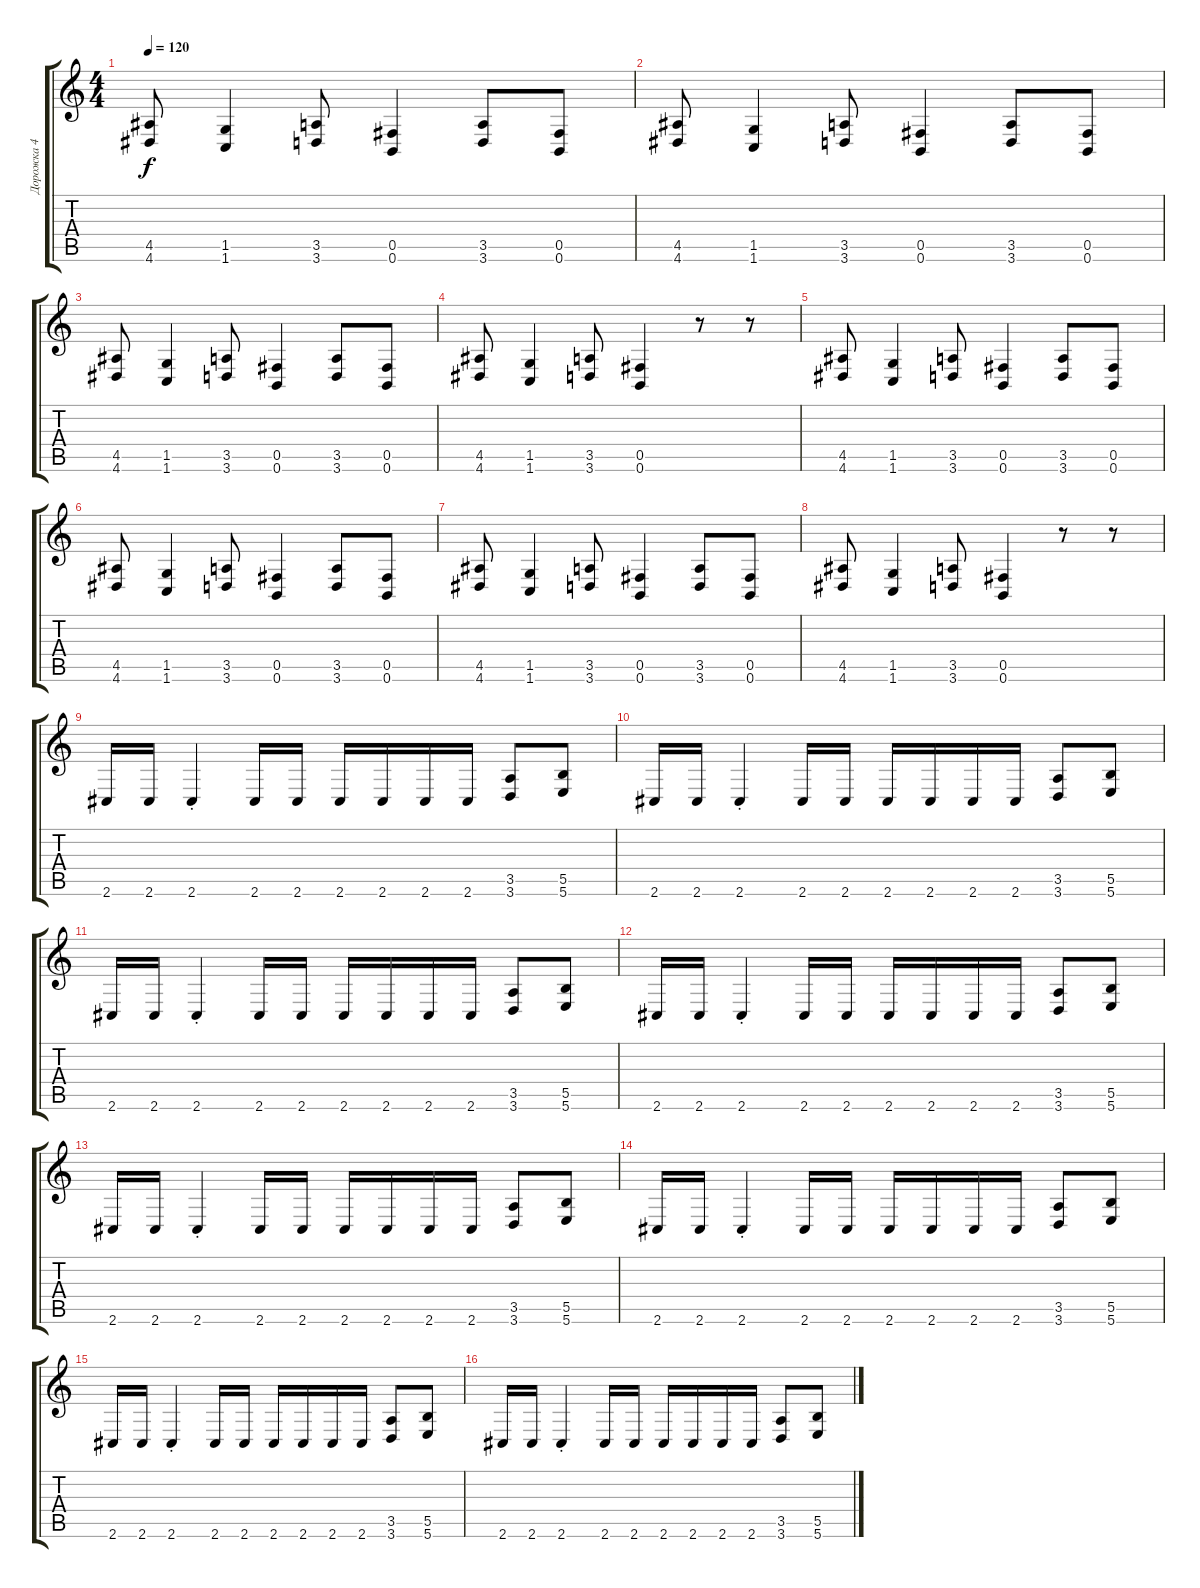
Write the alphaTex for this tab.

\track ("Дорожка 4" "Дорожка 4") {instrument distortionguitar}
\staff {score tabs}
\tuning (Db4 Ab3 E3 B2 Gb2 B1) {hide}
\ts (4 4)
\tempo 120
\clef g2
\ks c
(4.5 4.6).8{dy f} (1.5 1.6).4 (3.5 3.6).8 (0.5 0.6).4 (3.5 3.6).8 (0.5 0.6).8 |
(4.5 4.6).8 (1.5 1.6).4 (3.5 3.6).8 (0.5 0.6).4 (3.5 3.6).8 (0.5 0.6).8 |
(4.5 4.6).8 (1.5 1.6).4 (3.5 3.6).8 (0.5 0.6).4 (3.5 3.6).8 (0.5 0.6).8 |
(4.5 4.6).8 (1.5 1.6).4 (3.5 3.6).8 (0.5 0.6).4 r.8 r.8 |
(4.5 4.6).8 (1.5 1.6).4 (3.5 3.6).8 (0.5 0.6).4 (3.5 3.6).8 (0.5 0.6).8 |
(4.5 4.6).8 (1.5 1.6).4 (3.5 3.6).8 (0.5 0.6).4 (3.5 3.6).8 (0.5 0.6).8 |
(4.5 4.6).8 (1.5 1.6).4 (3.5 3.6).8 (0.5 0.6).4 (3.5 3.6).8 (0.5 0.6).8 |
(4.5 4.6).8 (1.5 1.6).4 (3.5 3.6).8 (0.5 0.6).4 r.8 r.8 |
2.6.16 2.6.16 2.6{st}.4 2.6.16 2.6.16 2.6.16 2.6.16 2.6.16 2.6.16 (3.5 3.6).8 (5.5 5.6).8 |
2.6.16 2.6.16 2.6{st}.4 2.6.16 2.6.16 2.6.16 2.6.16 2.6.16 2.6.16 (3.5 3.6).8 (5.5 5.6).8 |
2.6.16 2.6.16 2.6{st}.4 2.6.16 2.6.16 2.6.16 2.6.16 2.6.16 2.6.16 (3.5 3.6).8 (5.5 5.6).8 |
2.6.16 2.6.16 2.6{st}.4 2.6.16 2.6.16 2.6.16 2.6.16 2.6.16 2.6.16 (3.5 3.6).8 (5.5 5.6).8 |
2.6.16 2.6.16 2.6{st}.4 2.6.16 2.6.16 2.6.16 2.6.16 2.6.16 2.6.16 (3.5 3.6).8 (5.5 5.6).8 |
2.6.16 2.6.16 2.6{st}.4 2.6.16 2.6.16 2.6.16 2.6.16 2.6.16 2.6.16 (3.5 3.6).8 (5.5 5.6).8 |
2.6.16 2.6.16 2.6{st}.4 2.6.16 2.6.16 2.6.16 2.6.16 2.6.16 2.6.16 (3.5 3.6).8 (5.5 5.6).8 |
2.6.16 2.6.16 2.6{st}.4 2.6.16 2.6.16 2.6.16 2.6.16 2.6.16 2.6.16 (3.5 3.6).8 (5.5 5.6).8
